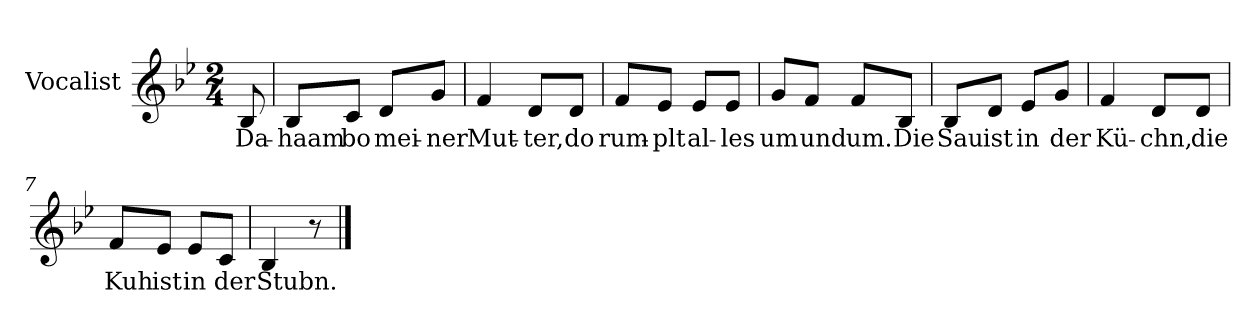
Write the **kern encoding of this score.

**kern	**text
*part1	*part1
*staff1	*staff1
*I"Vocalist	*
*k[b-e-]	*
*B-:	*
*M2/4	*
=	=
8B-	Da-
=1	=1
8B-L	-haam
8cJ	bo
8dL	mei-
8gJ	-ner
=2	=2
4f	Mut-
8dL	-ter,
8dJ	do
=3	=3
8fL	rum-
8e-J	-plt
8e-L	al-
8e-J	-les
=4	=4
8gL	um
8fJ	und
8fL	um.
8B-J	Die
=5	=5
8B-L	Sau
8dJ	ist
8e-L	in
8gJ	der
=6	=6
4f	Kü-
8dL	-chn,
8dJ	die
=7	=7
8fL	Kuh
8e-J	ist
8e-L	in
8cJ	der
=8	=8
4B-	Stubn.
8r	.
==	==
*-	*-
